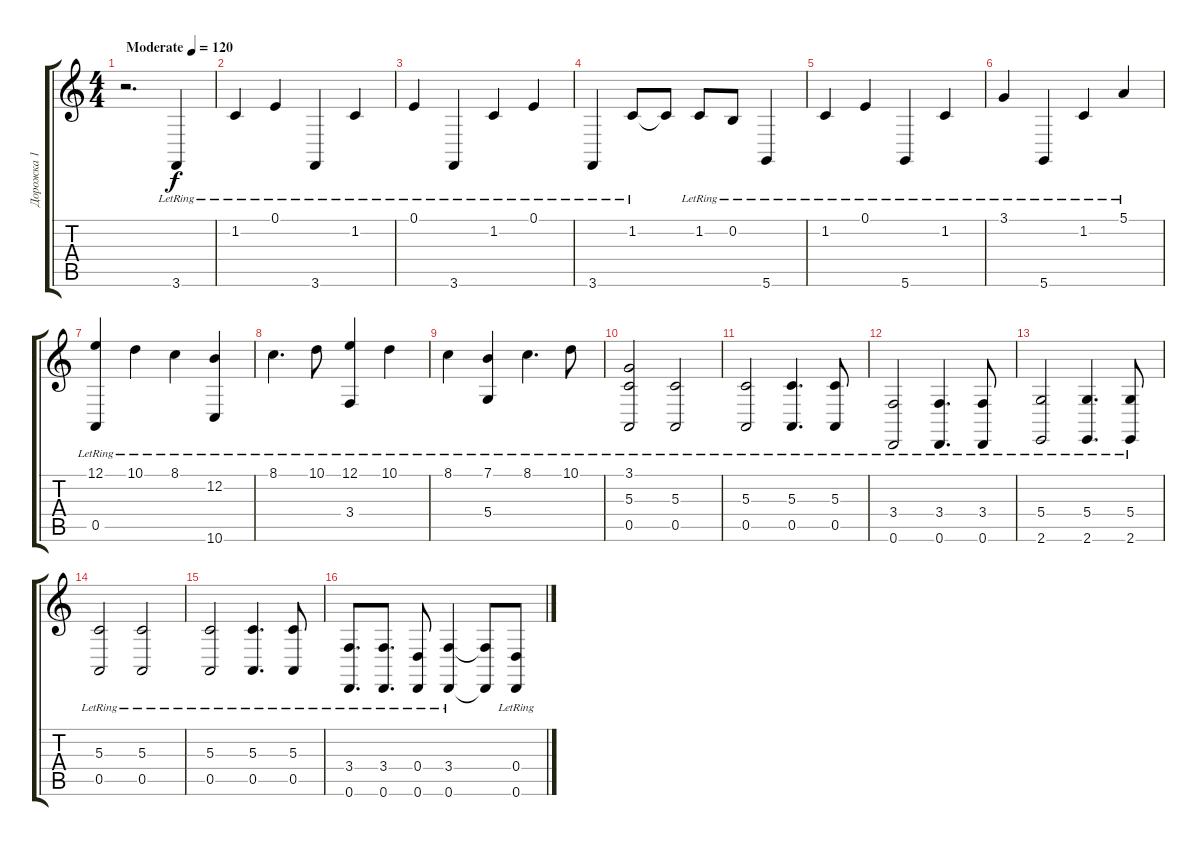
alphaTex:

\track ("Дорожка 1" "Дорожка 1") {instrument brightacousticpiano}
\staff {score tabs}
\tuning (E4 B3 G3 D3 A2 D2) {hide}
\ts (4 4)
\tempo (120 "Moderate")
\clef g2
\ks c
r.2{d dy f instrument brightacousticpiano} 3.6{lr}.4 |
1.2{lr}.4 0.1{lr}.4 3.6{lr}.4 1.2{lr}.4 |
0.1{lr}.4 3.6{lr}.4 1.2{lr}.4 0.1{lr}.4 |
3.6{lr}.4 1.2{lr}.8 1.2{t}.8 1.2{lr}.8 0.2{lr}.8 5.6{lr}.4 |
1.2{lr}.4 0.1{lr}.4 5.6{lr}.4 1.2{lr}.4 |
3.1{lr}.4 5.6{lr}.4 1.2{lr}.4 5.1{lr}.4 |
(12.1{lr} 0.5{lr}).4 10.1{lr}.4 8.1{lr}.4 (12.2{lr} 10.6{lr}).4 |
8.1{lr}.4{d} 10.1{lr}.8 (12.1{lr} 3.4{lr}).4 10.1{lr}.4 |
8.1{lr}.4 (7.1{lr} 5.4{lr}).4 8.1{lr}.4{d} 10.1{lr}.8 |
(3.1{lr} 5.3{lr} 0.5{lr}).2 (5.3{lr} 0.5{lr}).2 |
(5.3{lr} 0.5{lr}).2 (5.3{lr} 0.5{lr}).4{d} (5.3{lr} 0.5{lr}).8 |
(3.4{lr} 0.6{lr}).2 (3.4{lr} 0.6{lr}).4{d} (3.4{lr} 0.6{lr}).8 |
(5.4{lr} 2.6{lr}).2 (5.4{lr} 2.6{lr}).4{d} (5.4{lr} 2.6{lr}).8 |
(5.3{lr} 0.5{lr}).2 (5.3{lr} 0.5{lr}).2 |
(5.3{lr} 0.5{lr}).2 (5.3{lr} 0.5{lr}).4{d} (5.3{lr} 0.5{lr}).8 |
(3.4{lr} 0.6{lr}).8{d} (3.4{lr} 0.6{lr}).8{d} (0.4{lr} 0.6{lr}).8 (3.4{lr} 0.6{lr}).4 (3.4{t} 0.6{t}).8 (0.4{lr} 0.6{lr}).8
